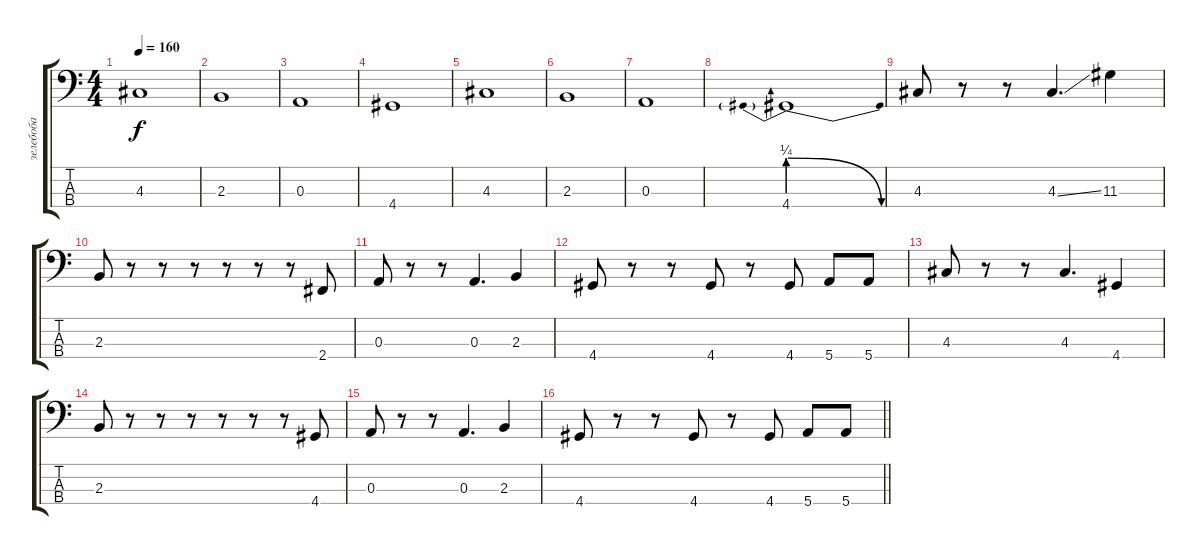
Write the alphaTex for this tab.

\track ("зелебоба" "зелебоба") {instrument electricbassfinger}
\staff {score tabs}
\tuning (G2 D2 A1 E1) {hide}
\ts (4 4)
\tempo 160
\clef f4
\ks c
4.3.1{dy f instrument electricbassfinger} |
2.3.1 |
0.3.1 |
4.4.1 |
4.3.1 |
2.3.1 |
0.3.1 |
4.4{be (prebendrelease 0 1 60 0)}.1 |
4.3.8 r.8 r.8 4.3{ss}.4{d} 11.3.4 |
2.3.8 r.8 r.8 r.8 r.8 r.8 r.8 2.4.8 |
0.3.8 r.8 r.8 0.3.4{d} 2.3.4 |
4.4.8 r.8 r.8 4.4.8 r.8 4.4.8 5.4.8 5.4.8 |
4.3.8 r.8 r.8 4.3.4{d} 4.4.4 |
2.3.8 r.8 r.8 r.8 r.8 r.8 r.8 4.4.8 |
0.3.8 r.8 r.8 0.3.4{d} 2.3.4 |
\barLineRight lightlight
4.4.8 r.8 r.8 4.4.8 r.8 4.4.8 5.4.8 5.4.8
